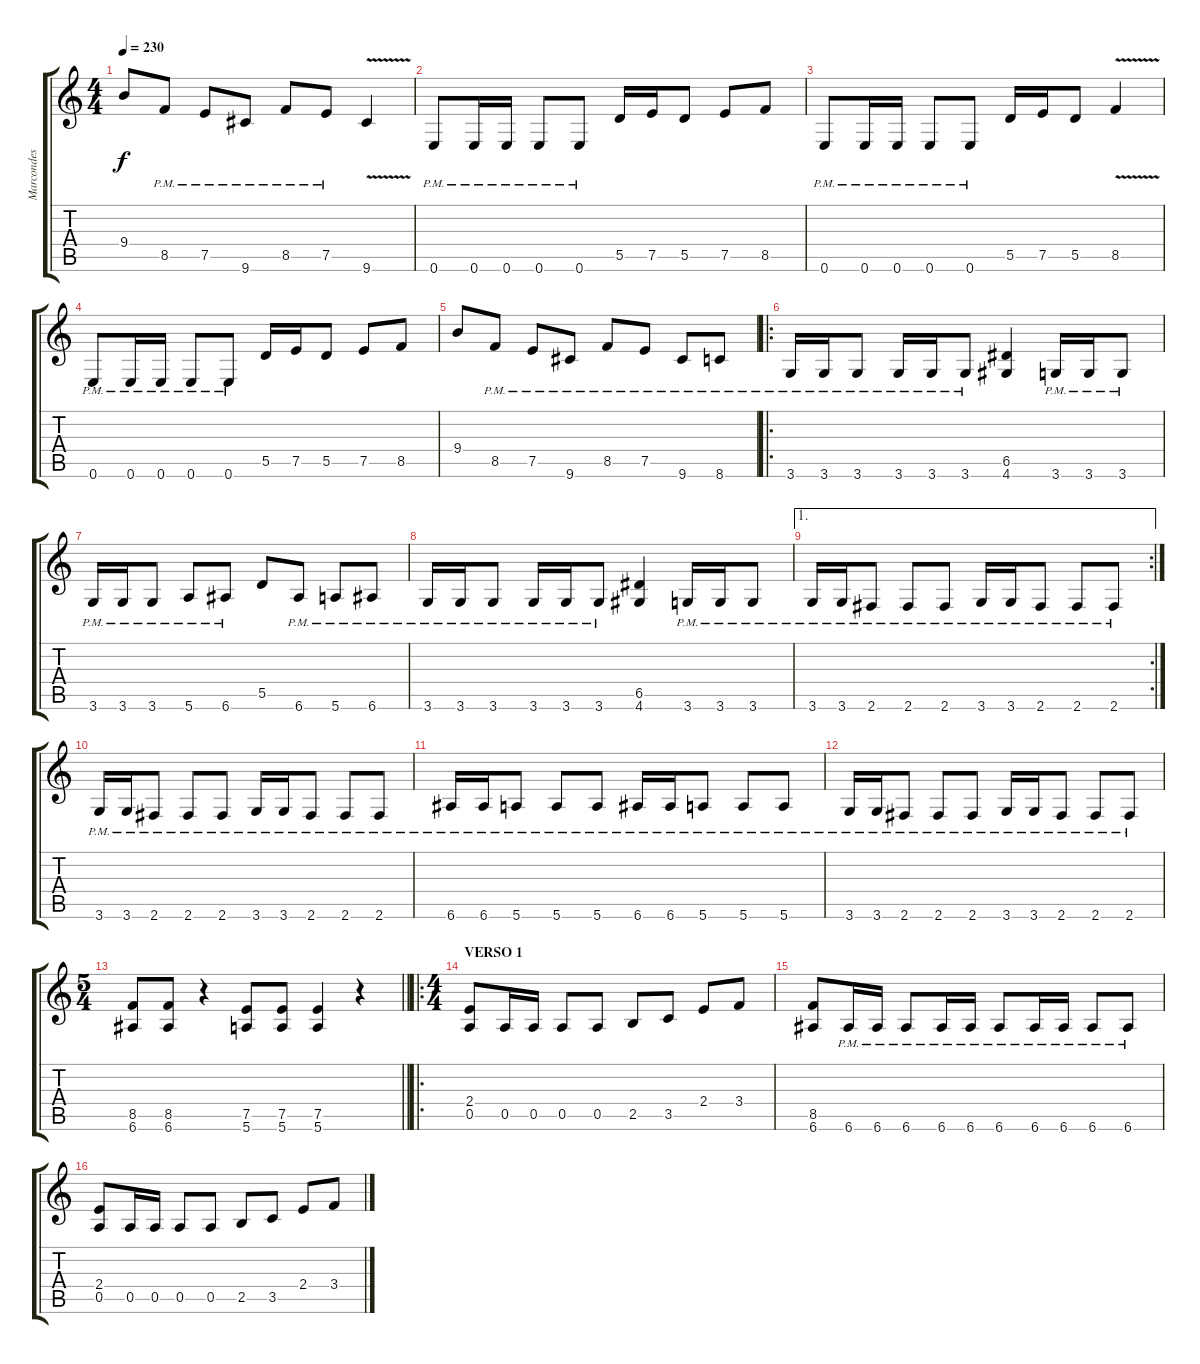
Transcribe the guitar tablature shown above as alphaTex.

\track ("Marcondes" "Marcondes") {instrument distortionguitar}
\staff {score tabs}
\tuning (E4 B3 G3 D3 A2 E2) {hide}
\ts (4 4)
\tempo 230
\clef g2
\ks c
9.4.8{dy f} 8.5{pm}.8 7.5{pm}.8 9.6{pm}.8 8.5{pm}.8 7.5{pm}.8 9.6{v}.4 |
0.6{pm}.8 0.6{pm}.16 0.6{pm}.16 0.6{pm}.8 0.6{pm}.8 5.5.16 7.5.16 5.5.8 7.5.8 8.5.8 |
0.6{pm}.8 0.6{pm}.16 0.6{pm}.16 0.6{pm}.8 0.6{pm}.8 5.5.16 7.5.16 5.5.8 8.5{v}.4 |
0.6{pm}.8 0.6{pm}.16 0.6{pm}.16 0.6{pm}.8 0.6{pm}.8 5.5.16 7.5.16 5.5.8 7.5.8 8.5.8 |
9.4.8 8.5{pm}.8 7.5{pm}.8 9.6{pm}.8 8.5{pm}.8 7.5{pm}.8 9.6{pm}.8 8.6{pm}.8 |
\ro
3.6{pm}.16 3.6{pm}.16 3.6{pm}.8 3.6{pm}.16 3.6{pm}.16 3.6{pm}.8 (6.5 4.6).4 3.6{pm}.16 3.6{pm}.16 3.6{pm}.8 |
3.6{pm}.16 3.6{pm}.16 3.6{pm}.8 5.6{pm}.8 6.6{pm}.8 5.5.8 6.6{pm}.8 5.6{pm}.8 6.6{pm}.8 |
3.6{pm}.16 3.6{pm}.16 3.6{pm}.8 3.6{pm}.16 3.6{pm}.16 3.6{pm}.8 (6.5 4.6).4 3.6{pm}.16 3.6{pm}.16 3.6{pm}.8 |
\ae 1
\rc 2
3.6{pm}.16 3.6{pm}.16 2.6{pm}.8 2.6{pm}.8 2.6{pm}.8 3.6{pm}.16 3.6{pm}.16 2.6{pm}.8 2.6{pm}.8 2.6{pm}.8 |
3.6{pm}.16 3.6{pm}.16 2.6{pm}.8 2.6{pm}.8 2.6{pm}.8 3.6{pm}.16 3.6{pm}.16 2.6{pm}.8 2.6{pm}.8 2.6{pm}.8 |
6.6{pm}.16 6.6{pm}.16 5.6{pm}.8 5.6{pm}.8 5.6{pm}.8 6.6{pm}.16 6.6{pm}.16 5.6{pm}.8 5.6{pm}.8 5.6{pm}.8 |
3.6{pm}.16 3.6{pm}.16 2.6{pm}.8 2.6{pm}.8 2.6{pm}.8 3.6{pm}.16 3.6{pm}.16 2.6{pm}.8 2.6{pm}.8 2.6{pm}.8 |
\ts (5 4)
\barLineRight lightlight
(8.5 6.6).8 (8.5 6.6).8 r.4 (7.5 5.6).8 (7.5 5.6).8 (7.5 5.6).4 r.4 |
\ro
\ts (4 4)
\section ("" "VERSO 1")
(2.4 0.5).8 0.5.16 0.5.16 0.5.8 0.5.8 2.5.8 3.5.8 2.4.8 3.4.8 |
(8.5 6.6).8 6.6{pm}.16 6.6{pm}.16 6.6{pm}.8 6.6{pm}.16 6.6{pm}.16 6.6{pm}.8 6.6{pm}.16 6.6{pm}.16 6.6{pm}.8 6.6{pm}.8 |
(2.4 0.5).8 0.5.16 0.5.16 0.5.8 0.5.8 2.5.8 3.5.8 2.4.8 3.4.8
